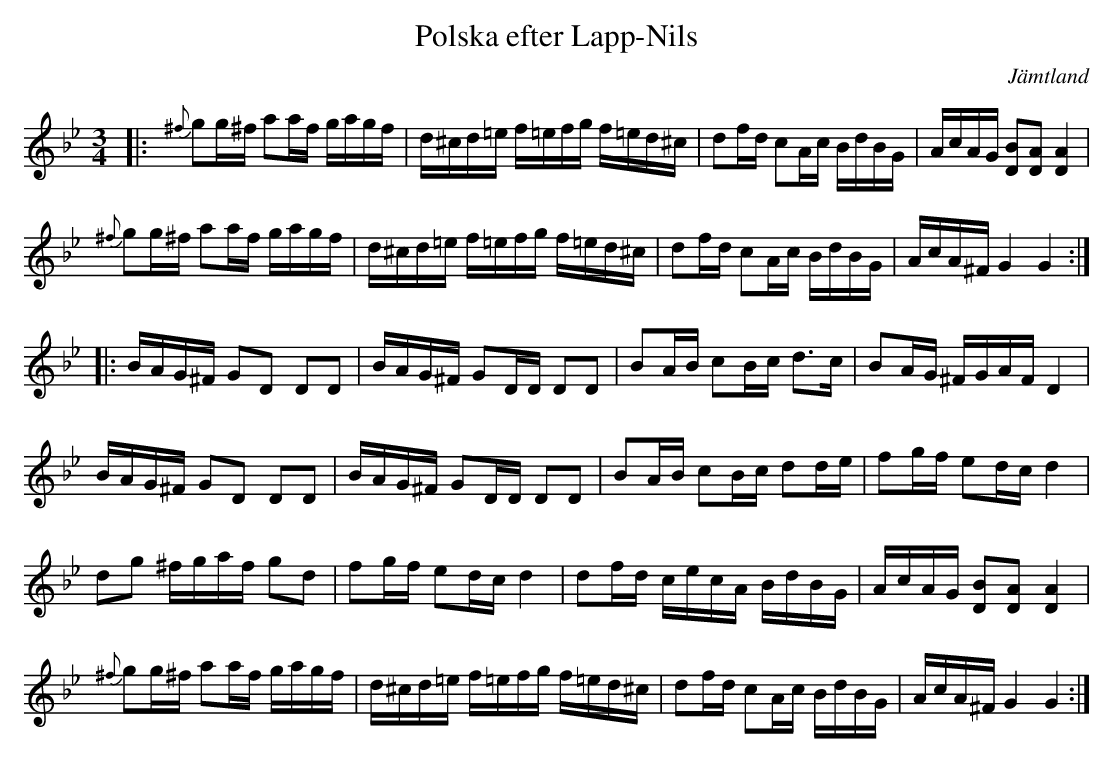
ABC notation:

X:1
T:Polska efter Lapp-Nils
O:Jämtland
M:3/4
L:1/8
K:Gm
 |: {^f}gg/^f/ aa/f/ g/a/g/f/ | d/^c/d/=e/ f/=e/f/g/ f/=e/d/^c/ | df/d/ cA/c/ B/d/B/G/ | A/c/A/G/ [BD][AD] [A2D2] |
{^f}gg/^f/ aa/f/ g/a/g/f/ | d/^c/d/=e/ f/=e/f/g/ f/=e/d/^c/ | df/d/ cA/c/ B/d/B/G/ | A/c/A/^F/G2G2 :|
|: B/A/G/^F/ GD DD | B/A/G/^F/ GD/D/ DD | BA/B/ cB/c/ d>c | BA/G/ ^F/G/A/F/ D2 |
B/A/G/^F/ GD DD | B/A/G/^F/ GD/D/ DD | BA/B/ cB/c/ dd/e/ | fg/f/ ed/c/ d2 |
dg ^f/g/a/f/ gd | fg/f/ ed/c/ d2 | df/d/ c/e/c/A/ B/d/B/G/ | A/c/A/G/ [BD][AD] [A2D2] |
{^f}gg/^f/ aa/f/ g/a/g/f/ | d/^c/d/=e/ f/=e/f/g/ f/=e/d/^c/ | df/d/ cA/c/ B/d/B/G/ | A/c/A/^F/G2G2 :|
